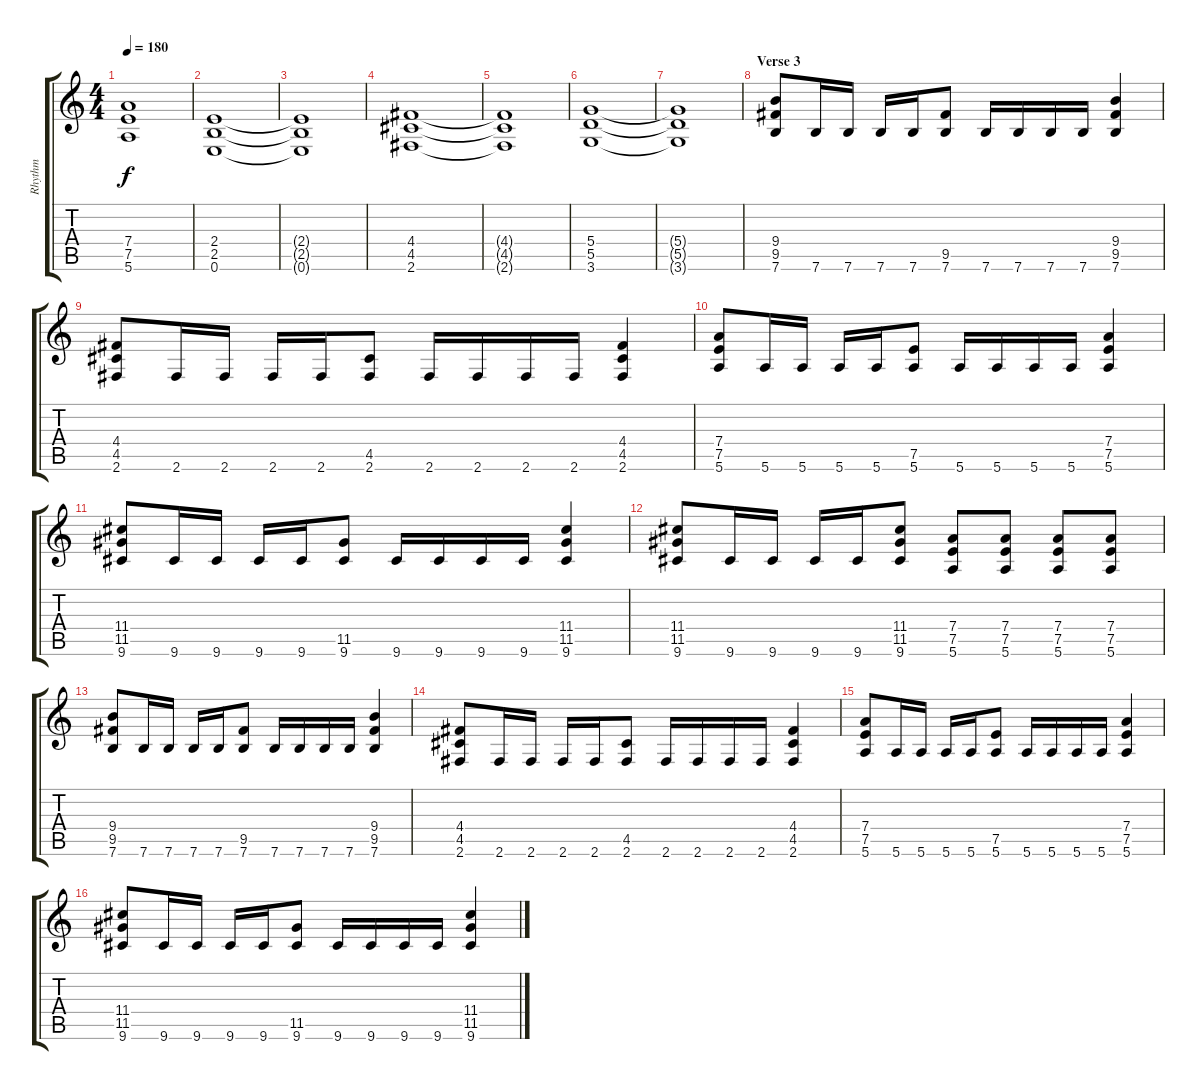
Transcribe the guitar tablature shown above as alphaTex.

\track ("Rhythm" "Rhythm") {instrument distortionguitar}
\staff {score tabs}
\tuning (E4 B3 G3 D3 A2 E2) {hide}
\ts (4 4)
\tempo 180
\clef g2
\ks c
(7.4{t} 7.5{t} 5.6{t}).1{dy f} |
(2.4 2.5 0.6).1 |
(2.4{t} 2.5{t} 0.6{t}).1 |
(4.4 4.5 2.6).1 |
(4.4{t} 4.5{t} 2.6{t}).1 |
(5.4 5.5 3.6).1 |
(5.4{t} 5.5{t} 3.6{t}).1 |
\section ("" "Verse 3")
(9.4 9.5 7.6).8 7.6.16 7.6.16 7.6.16 7.6.16 (9.5 7.6).8 7.6.16 7.6.16 7.6.16 7.6.16 (9.4 9.5 7.6).4 |
(4.4 4.5 2.6).8 2.6.16 2.6.16 2.6.16 2.6.16 (4.5 2.6).8 2.6.16 2.6.16 2.6.16 2.6.16 (4.4 4.5 2.6).4 |
(7.4 7.5 5.6).8 5.6.16 5.6.16 5.6.16 5.6.16 (7.5 5.6).8 5.6.16 5.6.16 5.6.16 5.6.16 (7.4 7.5 5.6).4 |
(11.4 11.5 9.6).8 9.6.16 9.6.16 9.6.16 9.6.16 (11.5 9.6).8 9.6.16 9.6.16 9.6.16 9.6.16 (11.4 11.5 9.6).4 |
(11.4 11.5 9.6).8 9.6.16 9.6.16 9.6.16 9.6.16 (11.4 11.5 9.6).8 (7.4 7.5 5.6).8 (7.4 7.5 5.6).8 (7.4 7.5 5.6).8 (7.4 7.5 5.6).8 |
(9.4 9.5 7.6).8 7.6.16 7.6.16 7.6.16 7.6.16 (9.5 7.6).8 7.6.16 7.6.16 7.6.16 7.6.16 (9.4 9.5 7.6).4 |
(4.4 4.5 2.6).8 2.6.16 2.6.16 2.6.16 2.6.16 (4.5 2.6).8 2.6.16 2.6.16 2.6.16 2.6.16 (4.4 4.5 2.6).4 |
(7.4 7.5 5.6).8 5.6.16 5.6.16 5.6.16 5.6.16 (7.5 5.6).8 5.6.16 5.6.16 5.6.16 5.6.16 (7.4 7.5 5.6).4 |
(11.4 11.5 9.6).8 9.6.16 9.6.16 9.6.16 9.6.16 (11.5 9.6).8 9.6.16 9.6.16 9.6.16 9.6.16 (11.4 11.5 9.6).4
